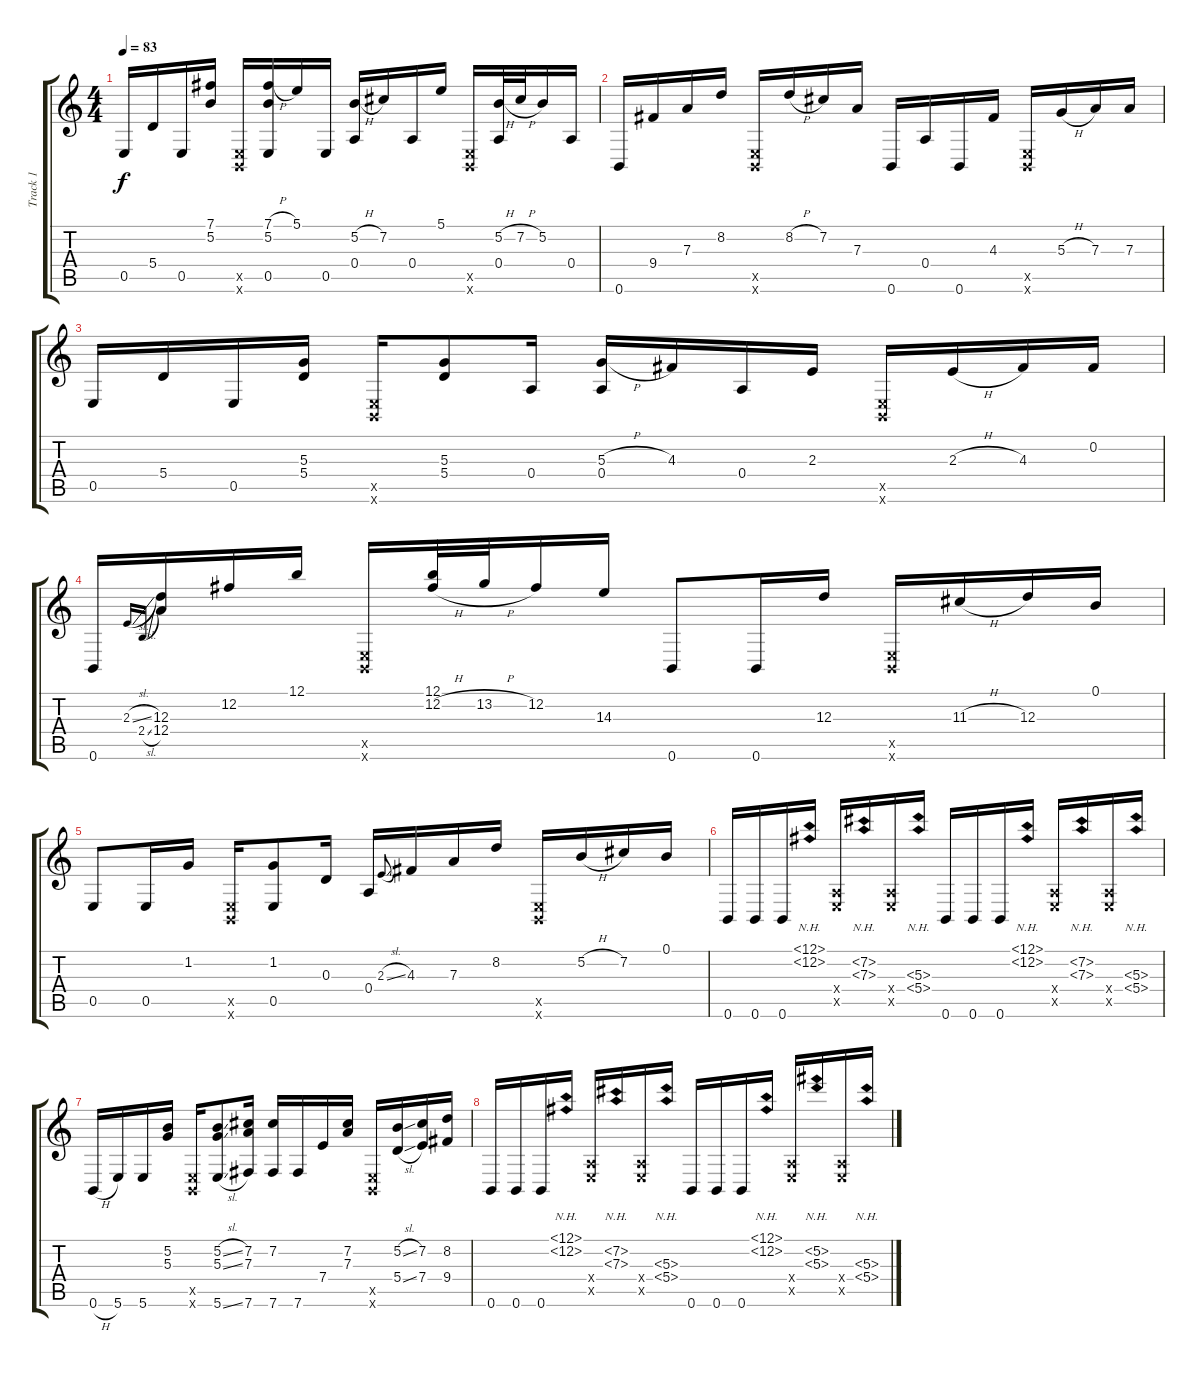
\track ("Track 1" "Track 1") {instrument acousticguitarsteel}
\staff {score tabs}
\tuning (B3 Gb3 D3 A2 E2 B1) {hide}
\ts (4 4)
\tempo 83
\clef g2
\ks c
0.5.16{dy f} 5.4.16 0.5.16 (7.1 5.2).16 (0.5{x} 0.6{x}).16 (7.1{h} 5.2 0.5).16 5.1.16 0.5.16 (5.2{h} 0.4).16 7.2.16 0.4.16 5.1.16 (0.5{x} 0.6{x}).16 (5.2{h} 0.4).32 7.2{h}.32 5.2.16 0.4.16 |
0.6.16 9.4.16 7.3.16 8.2.16 (0.5{x} 0.6{x}).16 8.2{h}.16 7.2.16 7.3.16 0.6.16 0.4.16 0.6.16 4.3.16 (0.5{x} 0.6{x}).16 5.3{h}.16 7.3.16 7.3.16 |
0.5.16 5.4.16 0.5.16 (5.3 5.4).16 (0.5{x} 0.6{x}).16 (5.3 5.4).8 0.4.16 (5.3{h} 0.4).16 4.3.16 0.4.16 2.3.16 (0.5{x} 0.6{x}).16 2.3{h}.16 4.3.16 0.2.16 |
0.6.16 2.3{sl}.16{gr onbeat} 2.4{sl}.16{gr onbeat} (12.3 12.4).16 12.2.16 12.1.16 (0.5{x} 0.6{x}).16 (12.1 12.2{h}).32 13.2{h}.32 12.2.16 14.3.16 0.6.8 0.6.16 12.3.16 (0.5{x} 0.6{x}).16 11.3{h}.16 12.3.16 0.1.16 |
0.5.8 0.5.16 1.2.16 (0.5{x} 0.6{x}).16 (1.2 0.5).8 0.3.16 0.4.16 2.3{sl}.8{gr onbeat} 4.3.16 7.3.16 8.2.16 (0.5{x} 0.6{x}).16 5.2{h}.16 7.2.16 0.1.16 |
0.6.16 0.6.16 0.6.16 (12.1{nh} 12.2{nh}).16 (0.4{x} 0.5{x}).16 (7.2{nh} 7.3{nh}).16 (0.4{x} 0.5{x}).16 (5.3{nh} 5.4{nh}).16 0.6.16 0.6.16 0.6.16 (12.1{nh} 12.2{nh}).16 (0.4{x} 0.5{x}).16 (7.2{nh} 7.3{nh}).16 (0.4{x} 0.5{x}).16 (5.3{nh} 5.4{nh}).16 |
0.6{h}.16 5.6.16 5.6.16 (5.2 5.3).16 (0.5{x} 0.6{x}).16 (5.2{sl} 5.3{sl} 5.6{sl}).8 (7.2 7.3 7.6).16 (7.2 7.6).16 7.6.16 7.4.16 (7.2 7.3).16 (0.5{x} 0.6{x}).16 (5.2{sl} 5.4{sl}).16 (7.2 7.4).16 (8.2 9.4).16 |
0.6.16 0.6.16 0.6.16 (12.1{nh} 12.2{nh}).16 (0.4{x} 0.5{x}).16 (7.2{nh} 7.3{nh}).16 (0.4{x} 0.5{x}).16 (5.3{nh} 5.4{nh}).16 0.6.16 0.6.16 0.6.16 (12.1{nh} 12.2{nh}).16 (0.4{x} 0.5{x}).16 (5.2{nh} 5.3{nh}).16 (0.4{x} 0.5{x}).16 (5.3{nh} 5.4{nh}).16
